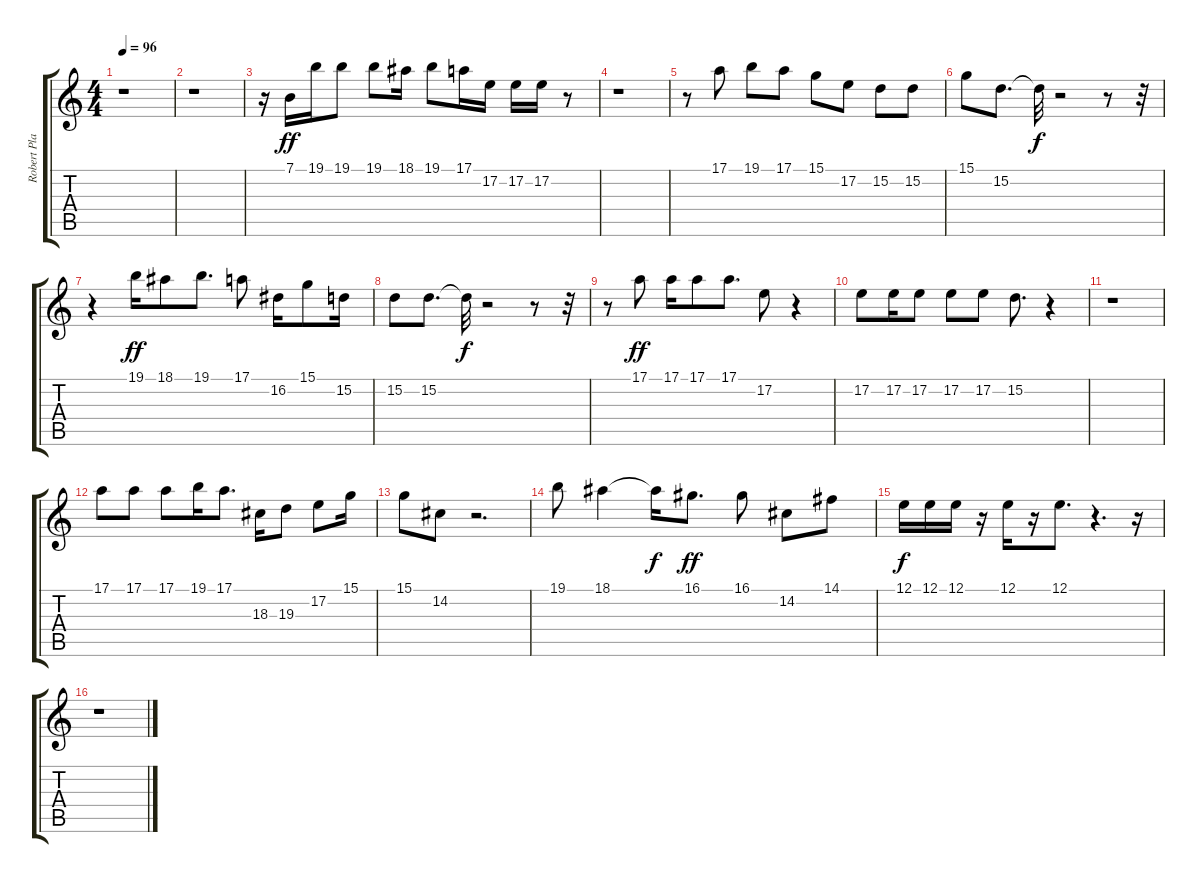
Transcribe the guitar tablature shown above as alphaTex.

\track ("Robert Plant - Vocal" "Robert Pla") {instrument flute}
\staff {score tabs}
\tuning (E4 B3 G3 D3 A2 E2) {hide}
\ts (4 4)
\tempo 96
\clef g2
\ks c
r.1{dy f} |
r.1 |
r.16 7.1.16{dy ff} 19.1.16 19.1.8 19.1.8 18.1.16 19.1.8 17.1.16 17.2.16 17.2.16 17.2.16 r.8 |
r.1 |
r.8 17.1.8 19.1.8 17.1.8 15.1.8 17.2.8 15.2.8 15.2.8 |
15.1.8 15.2.8{d} 15.2{t}.32{dy f} r.2 r.8 r.32 |
r.4 19.1.16{dy ff} 18.1.8 19.1.8{d} 17.1.8 16.2.16 15.1.8 15.2.16 |
15.2.8 15.2.8{d} 15.2{t}.32{dy f} r.2 r.8 r.32 |
r.8 17.1.8{dy ff} 17.1.16 17.1.8 17.1.8{d} 17.2.8 r.4 |
17.2.8 17.2.16 17.2.8 17.2.8 17.2.8 15.2.8{d} r.4 |
r.1 |
17.1.8 17.1.8 17.1.8 19.1.16 17.1.8{d} 18.3.16 19.3.8 17.2.8 15.1.16 |
15.1.8 14.2.8 r.2{d} |
19.1.8 18.1.4 18.1{t}.16{dy f} 16.1.8{d dy ff} 16.1.8 14.2.8 14.1.8 |
12.1.16{dy f} 12.1.16 12.1.16 r.16 12.1.16 r.16 12.1.8{d} r.4{d} r.16 |
r.1
